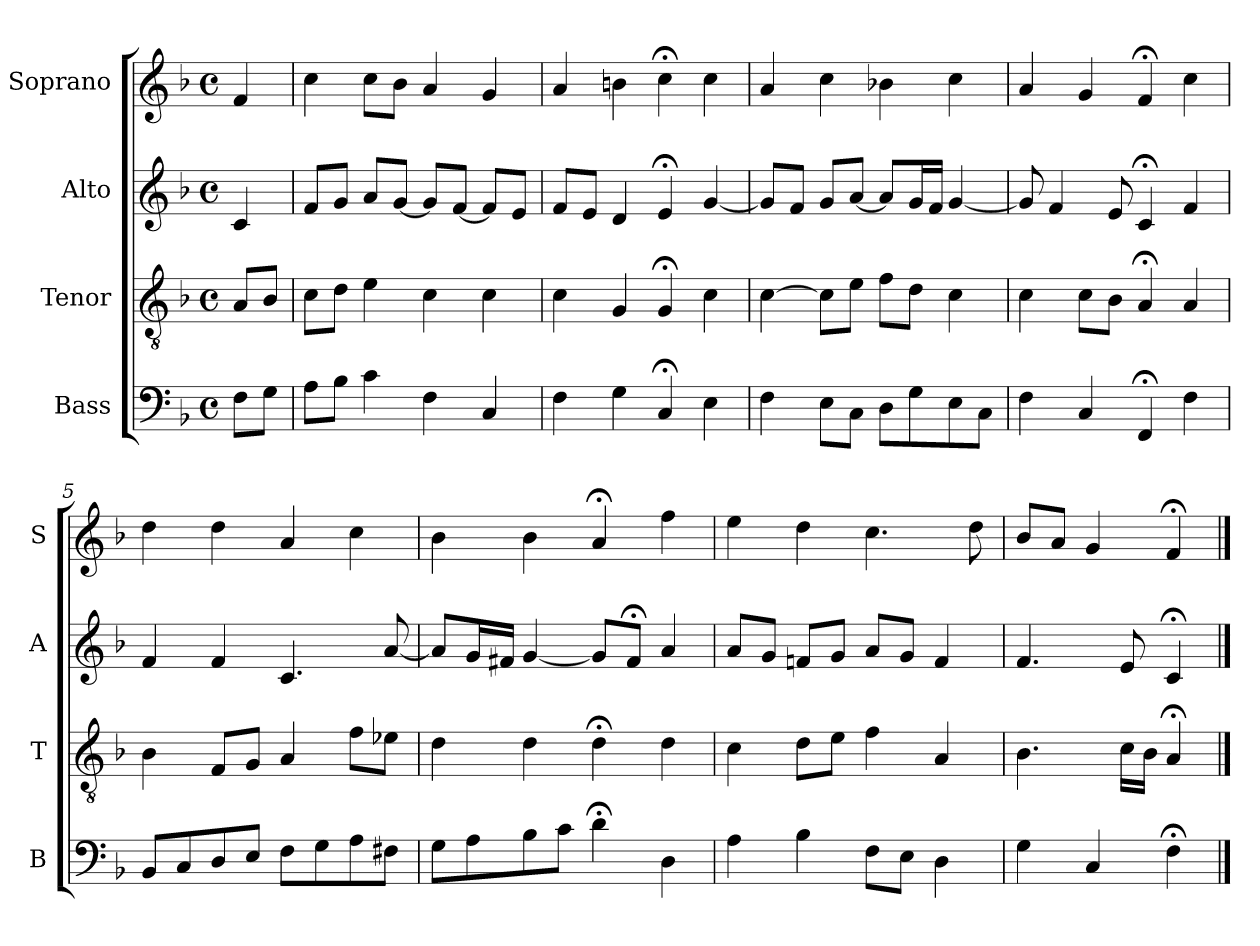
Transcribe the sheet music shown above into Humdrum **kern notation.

**kern	**kern	**kern	**kern
*part4	*part3	*part2	*part1
*staff4	*staff3	*staff2	*staff1
*I"Bass	*I"Tenor	*I"Alto	*I"Soprano
*I'B	*I'T	*I'A	*I'S
*clefF4	*clefGv2	*clefG2	*clefG2
*k[b-]	*k[b-]	*k[b-]	*k[b-]
*F:	*F:	*F:	*F:
*M4/4	*M4/4	*M4/4	*M4/4
*met(c)	*met(c)	*met(c)	*met(c)
*MM100	*MM100	*MM100	*MM100
=	=	=	=
8FL	8AL	4ci	4fi
8GJ	8B-J	.	.
=1	=1	=1	=1
8AL	8cL	8fiL	4cci
8B-J	8dJ	8gJ	.
4c	4e	8aL	8ccL
.	.	[8gJ	8b-J
4F	4c	8gL]	4a
.	.	[8fJ	.
4C	4c	8fL]	4g
.	.	8eJ	.
=2	=2	=2	=2
4F	4c	8fL	4a
.	.	8eJ	.
4G	4Gi	4d	4bn
4C;<	4G;<i	4e;<i	4cc;<
4E	4ci	[4gi	4cc
=3	=3	=3	=3
4F	[4c	8giL]	4a
.	.	8fJ	.
8EL	8cL]	8gL	4cc
8CJ	8eJ	[8aJ	.
8DL	8fL	8aL]	4b-X
8G	8dJ	16gL	.
.	.	16fJJ	.
8E	4c	[4g	4cc
8CJ	.	.	.
=4	=4	=4	=4
4F	4c	8g]	4a
.	.	4f	.
4C	8cL	.	4g
.	8B-J	8e	.
4FF;<	4A;<	4c;<i	4f;<i
4F	4A	4fi	4cci
=5	=5	=5	=5
8BB-L	4B-	4f	4dd
8C	.	.	.
8D	8FL	4f	4dd
8EJ	8GJ	.	.
8FL	4A	4.c	4a
8G	.	.	.
8A	8fL	.	4cc
8F#XJ	8e-XJ	[8a	.
=6	=6	=6	=6
8GL	4d	8aL]	4b-
8A	.	16gL	.
.	.	16f#XJJ	.
8B-	4d	[4g	4b-
8cJ	.	.	.
4d;<	4d;<	8gL]	4a;<
.	.	8f#;<J	.
4D	4d	4a	4ff
=7	=7	=7	=7
4A	4c	8aL	4ee
.	.	8gJ	.
4B-	8dL	8fnL	4dd
.	8eJ	8gJ	.
8FL	4f	8aL	4.cc
8EJ	.	8gJ	.
4D	4A	4f	.
.	.	.	8dd
=8	=8	=8	=8
4G	4.B-	4.f	8b-L
.	.	.	8aJ
4C	.	.	4g
.	16cLL	8e	.
.	16B-JJ	.	.
4F;<	4A;<	4c;<	4f;<
==	==	==	==
*-	*-	*-	*-
